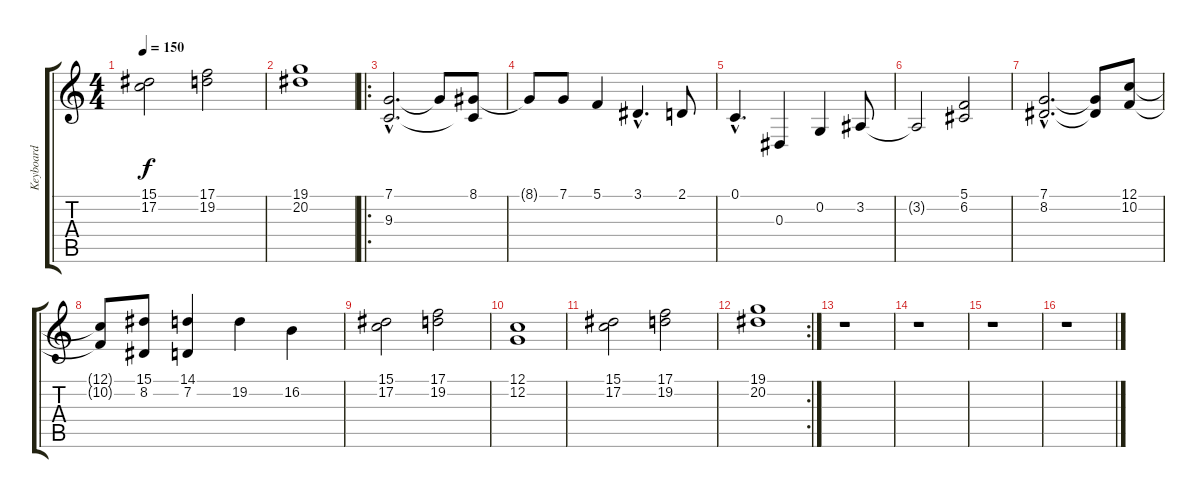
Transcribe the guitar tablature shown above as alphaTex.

\track ("Keyboard" "Keyboard") {instrument tremolostrings}
\staff {score tabs}
\tuning (C4 G3 Eb3 Bb2 F2 C2) {hide}
\ts (4 4)
\tempo 150
\clef g2
\ks c
(15.1 17.2).2{dy f} (17.1 19.2).2 |
(19.1 20.2).1 |
\ro
(7.1{hac} 9.3{hac}).2{d volume 14} 7.1{t}.8 (8.1 9.3{t}).8 |
8.1{t}.8 7.1.8 5.1.4 3.1{hac}.4{d} 2.1.8 |
0.1{hac}.4{d} 0.3.4 0.2.4 3.2.8 |
3.2{t}.2 (5.1 6.2).2 |
(7.1{hac} 8.2{hac}).2{d} (7.1{t} 8.2{t}).8 (12.1 10.2).8 |
(12.1{t} 10.2{t}).8 (15.1 8.2).8 (14.1 7.2).4 19.2.4 16.2.4 |
(15.1 17.2).2 (17.1 19.2).2 |
(12.1 12.2).1 |
(15.1 17.2).2 (17.1 19.2).2 |
\rc 2
(19.1 20.2).1 |
r.1 |
r.1 |
r.1 |
r.1
